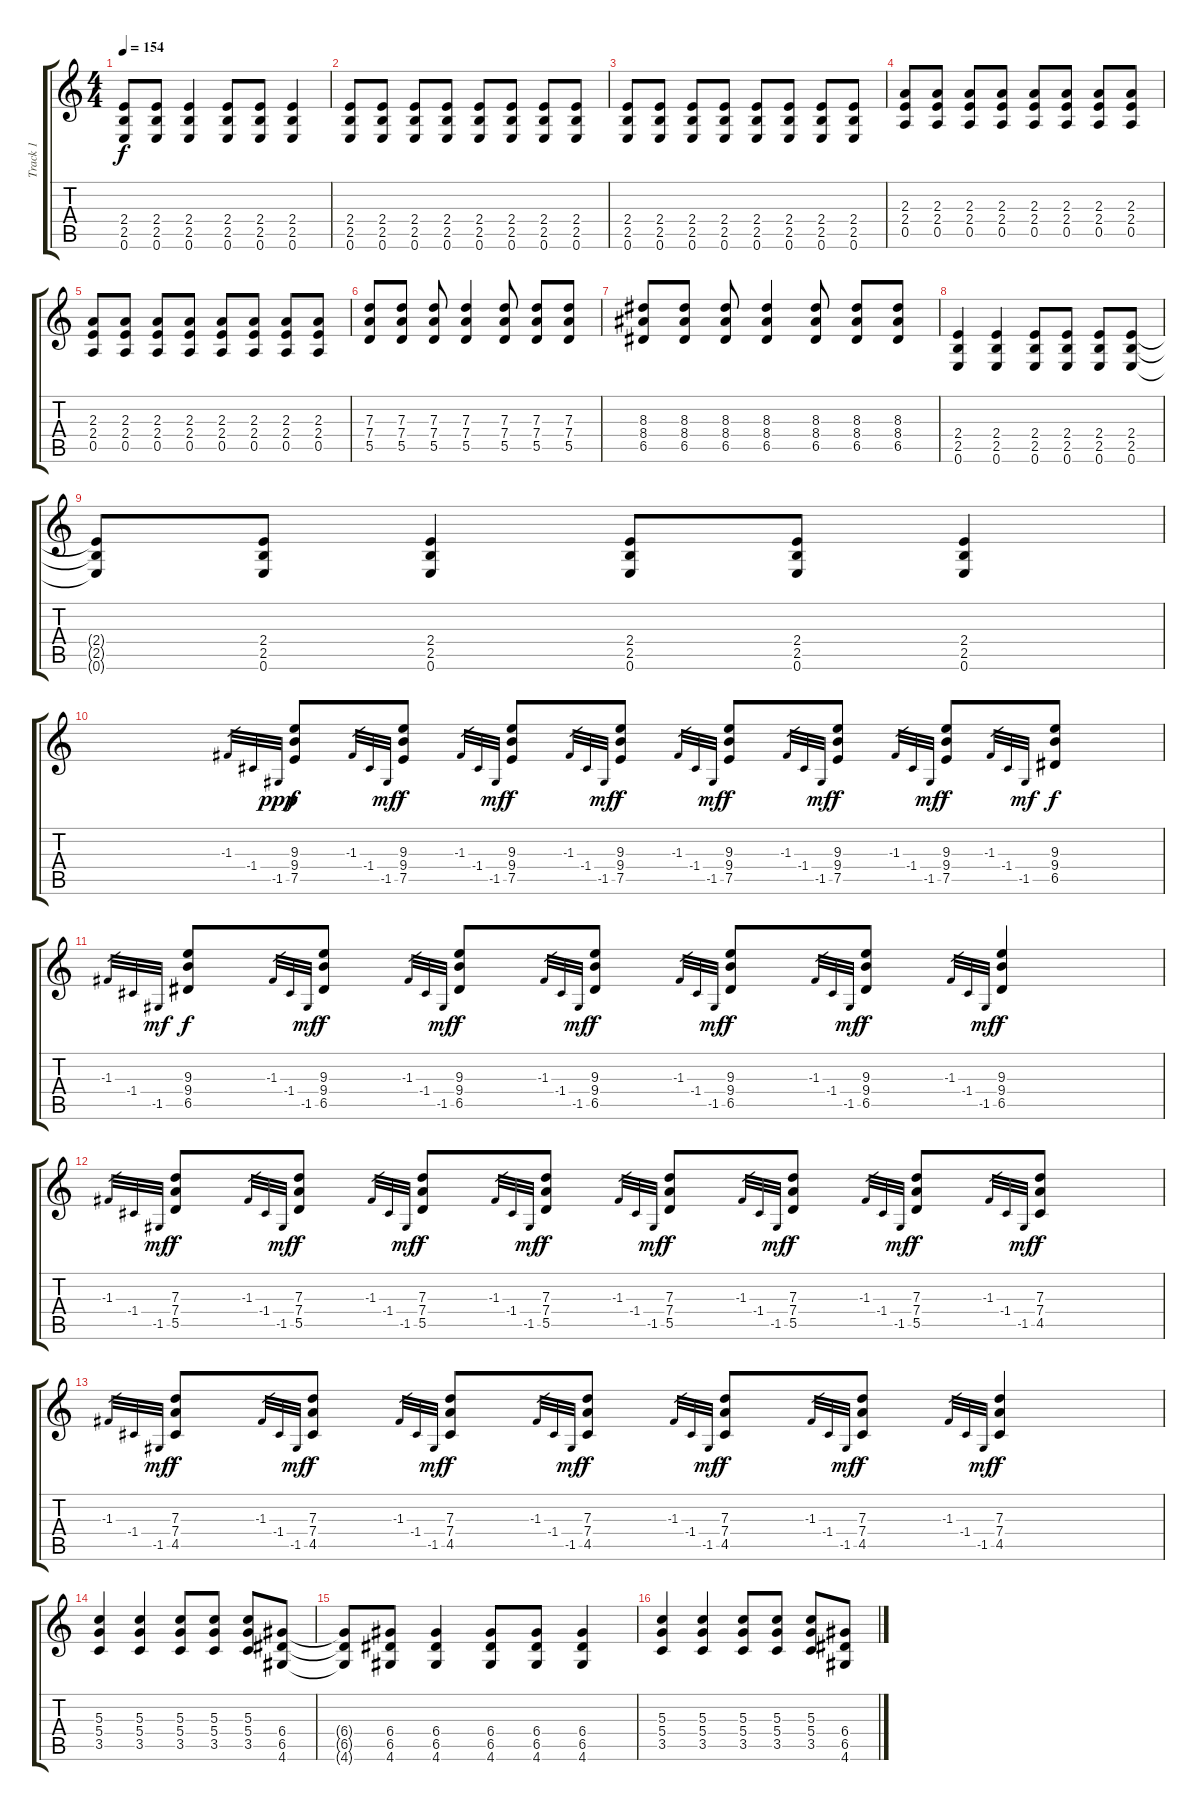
\track ("Track 1" "Track 1") {instrument overdrivenguitar}
\staff {score tabs}
\tuning (E4 B3 G3 D3 A2 E2) {hide}
\ts (4 4)
\tempo 154
\clef g2
\ks c
(2.4{t} 2.5{t} 0.6{t}).8{dy f} (2.4 2.5 0.6).8 (2.4 2.5 0.6).4 (2.4 2.5 0.6).8 (2.4 2.5 0.6).8 (2.4 2.5 0.6).4 |
(2.4 2.5 0.6).8 (2.4 2.5 0.6).8 (2.4 2.5 0.6).8 (2.4 2.5 0.6).8 (2.4 2.5 0.6).8 (2.4 2.5 0.6).8 (2.4 2.5 0.6).8 (2.4 2.5 0.6).8 |
(2.4 2.5 0.6).8 (2.4 2.5 0.6).8 (2.4 2.5 0.6).8 (2.4 2.5 0.6).8 (2.4 2.5 0.6).8 (2.4 2.5 0.6).8 (2.4 2.5 0.6).8 (2.4 2.5 0.6).8 |
(2.3 2.4 0.5).8 (2.3 2.4 0.5).8 (2.3 2.4 0.5).8 (2.3 2.4 0.5).8 (2.3 2.4 0.5).8 (2.3 2.4 0.5).8 (2.3 2.4 0.5).8 (2.3 2.4 0.5).8 |
(2.3 2.4 0.5).8 (2.3 2.4 0.5).8 (2.3 2.4 0.5).8 (2.3 2.4 0.5).8 (2.3 2.4 0.5).8 (2.3 2.4 0.5).8 (2.3 2.4 0.5).8 (2.3 2.4 0.5).8 |
(7.3 7.4 5.5).8 (7.3 7.4 5.5).8 (7.3 7.4 5.5).8 (7.3 7.4 5.5).4 (7.3 7.4 5.5).8 (7.3 7.4 5.5).8 (7.3 7.4 5.5).8 |
(8.3 8.4 6.5).8 (8.3 8.4 6.5).8 (8.3 8.4 6.5).8 (8.3 8.4 6.5).4 (8.3 8.4 6.5).8 (8.3 8.4 6.5).8 (8.3 8.4 6.5).8 |
(2.4 2.5 0.6).4 (2.4 2.5 0.6).4 (2.4 2.5 0.6).8 (2.4 2.5 0.6).8 (2.4 2.5 0.6).8 (2.4 2.5 0.6).8 |
(2.4{t} 2.5{t} 0.6{t}).8 (2.4 2.5 0.6).8 (2.4 2.5 0.6).4 (2.4 2.5 0.6).8 (2.4 2.5 0.6).8 (2.4 2.5 0.6).4 |
-1.3.32{gr} -1.4.32{gr} -1.5.32{gr dy ppp} (9.3 9.4 7.5).8{dy f} -1.3.32{gr} -1.4.32{gr} -1.5.32{gr dy mf} (9.3 9.4 7.5).8{dy f} -1.3.32{gr} -1.4.32{gr} -1.5.32{gr dy mf} (9.3 9.4 7.5).8{dy f} -1.3.32{gr} -1.4.32{gr} -1.5.32{gr dy mf} (9.3 9.4 7.5).8{dy f} -1.3.32{gr} -1.4.32{gr} -1.5.32{gr dy mf} (9.3 9.4 7.5).8{dy f} -1.3.32{gr} -1.4.32{gr} -1.5.32{gr dy mf} (9.3 9.4 7.5).8{dy f} -1.3.32{gr} -1.4.32{gr} -1.5.32{gr dy mf} (9.3 9.4 7.5).8{dy f} -1.3.32{gr} -1.4.32{gr} -1.5.32{gr dy mf} (9.3 9.4 6.5).8{dy f} |
-1.3.32{gr} -1.4.32{gr} -1.5.32{gr dy mf} (9.3 9.4 6.5).8{dy f} -1.3.32{gr} -1.4.32{gr} -1.5.32{gr dy mf} (9.3 9.4 6.5).8{dy f} -1.3.32{gr} -1.4.32{gr} -1.5.32{gr dy mf} (9.3 9.4 6.5).8{dy f} -1.3.32{gr} -1.4.32{gr} -1.5.32{gr dy mf} (9.3 9.4 6.5).8{dy f} -1.3.32{gr} -1.4.32{gr} -1.5.32{gr dy mf} (9.3 9.4 6.5).8{dy f} -1.3.32{gr} -1.4.32{gr} -1.5.32{gr dy mf} (9.3 9.4 6.5).8{dy f} -1.3.32{gr} -1.4.32{gr} -1.5.32{gr dy mf} (9.3 9.4 6.5).4{dy f} |
-1.3.32{gr} -1.4.32{gr} -1.5.32{gr dy mf} (7.3 7.4 5.5).8{dy f} -1.3.32{gr} -1.4.32{gr} -1.5.32{gr dy mf} (7.3 7.4 5.5).8{dy f} -1.3.32{gr} -1.4.32{gr} -1.5.32{gr dy mf} (7.3 7.4 5.5).8{dy f} -1.3.32{gr} -1.4.32{gr} -1.5.32{gr dy mf} (7.3 7.4 5.5).8{dy f} -1.3.32{gr} -1.4.32{gr} -1.5.32{gr dy mf} (7.3 7.4 5.5).8{dy f} -1.3.32{gr} -1.4.32{gr} -1.5.32{gr dy mf} (7.3 7.4 5.5).8{dy f} -1.3.32{gr} -1.4.32{gr} -1.5.32{gr dy mf} (7.3 7.4 5.5).8{dy f} -1.3.32{gr} -1.4.32{gr} -1.5.32{gr dy mf} (7.3 7.4 4.5).8{dy f} |
-1.3.32{gr} -1.4.32{gr} -1.5.32{gr dy mf} (7.3 7.4 4.5).8{dy f} -1.3.32{gr} -1.4.32{gr} -1.5.32{gr dy mf} (7.3 7.4 4.5).8{dy f} -1.3.32{gr} -1.4.32{gr} -1.5.32{gr dy mf} (7.3 7.4 4.5).8{dy f} -1.3.32{gr} -1.4.32{gr} -1.5.32{gr dy mf} (7.3 7.4 4.5).8{dy f} -1.3.32{gr} -1.4.32{gr} -1.5.32{gr dy mf} (7.3 7.4 4.5).8{dy f} -1.3.32{gr} -1.4.32{gr} -1.5.32{gr dy mf} (7.3 7.4 4.5).8{dy f} -1.3.32{gr} -1.4.32{gr} -1.5.32{gr dy mf} (7.3 7.4 4.5).4{dy f} |
(5.3 5.4 3.5).4 (5.3 5.4 3.5).4 (5.3 5.4 3.5).8 (5.3 5.4 3.5).8 (5.3 5.4 3.5).8 (6.4 6.5 4.6).8 |
(6.4{t} 6.5{t} 4.6{t}).8 (6.4 6.5 4.6).8 (6.4 6.5 4.6).4 (6.4 6.5 4.6).8 (6.4 6.5 4.6).8 (6.4 6.5 4.6).4 |
(5.3 5.4 3.5).4 (5.3 5.4 3.5).4 (5.3 5.4 3.5).8 (5.3 5.4 3.5).8 (5.3 5.4 3.5).8 (6.4 6.5 4.6).8
